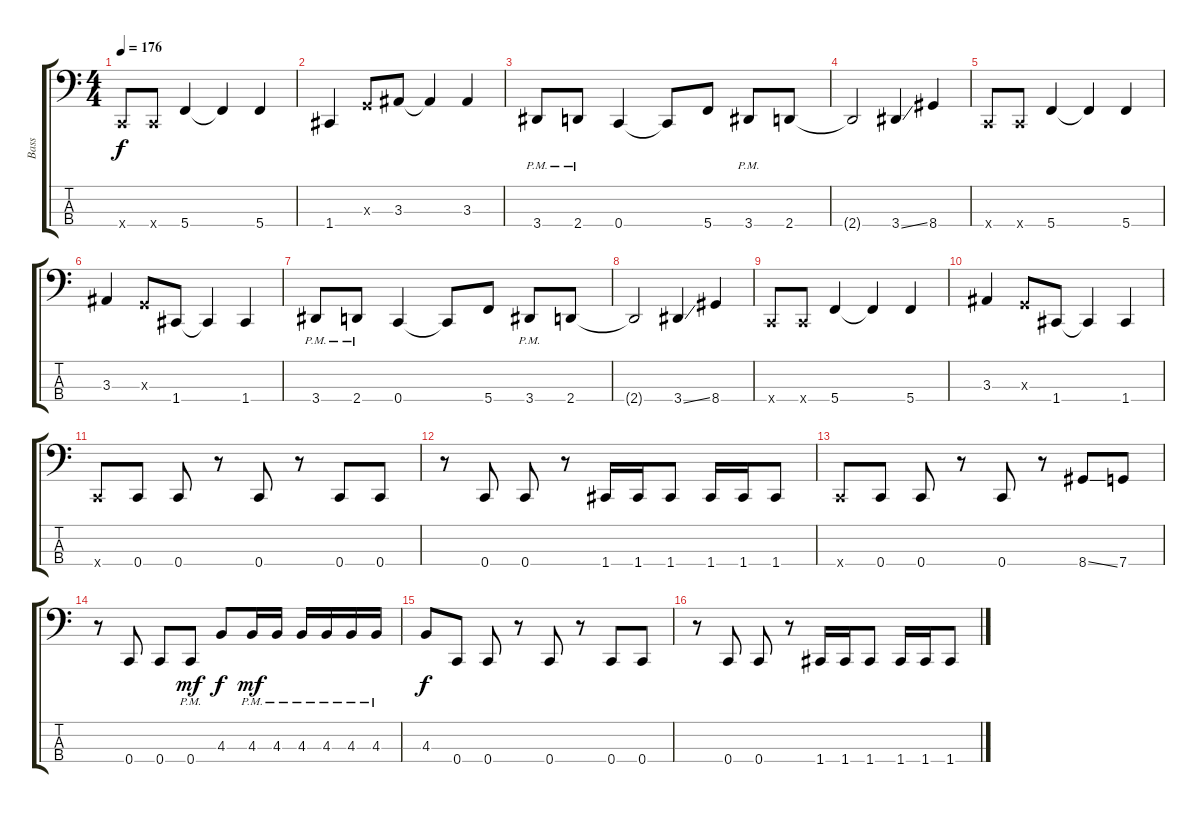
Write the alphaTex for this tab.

\track ("Bass" "Bass") {instrument slapbass1}
\staff {score tabs}
\tuning (F2 C2 G1 C1) {hide}
\ts (4 4)
\tempo 176
\clef f4
\ks c
0.4{x}.8{dy f} 0.4{x}.8 5.4.4 5.4{t}.4 5.4.4 |
1.4.4 0.3{x}.8 3.3.8 3.3{t}.4 3.3.4 |
3.4{pm}.8 2.4{pm}.8 0.4.4 0.4{t}.8 5.4.8 3.4{pm}.8 2.4.8 |
2.4{t}.2 3.4{ss}.4 8.4.4 |
0.4{x}.8 0.4{x}.8 5.4.4 5.4{t}.4 5.4.4 |
3.3.4 0.3{x}.8 1.4.8 1.4{t}.4 1.4.4 |
3.4{pm}.8 2.4{pm}.8 0.4.4 0.4{t}.8 5.4.8 3.4{pm}.8 2.4.8 |
2.4{t}.2 3.4{ss}.4 8.4.4 |
0.4{x}.8 0.4{x}.8 5.4.4 5.4{t}.4 5.4.4 |
3.3.4 0.3{x}.8 1.4.8 1.4{t}.4 1.4.4 |
0.4{x}.8 0.4.8 0.4.8 r.8 0.4.8 r.8 0.4.8 0.4.8 |
r.8 0.4.8 0.4.8 r.8 1.4.16 1.4.16 1.4.8 1.4.16 1.4.16 1.4.8 |
0.4{x}.8 0.4.8 0.4.8 r.8 0.4.8 r.8 8.4{ss}.8 7.4.8 |
r.8 0.4.8 0.4.8 0.4{pm}.8{dy mf} 4.3.8{dy f} 4.3{pm}.16{dy mf} 4.3{pm}.16 4.3{pm}.16 4.3{pm}.16 4.3{pm}.16 4.3{pm}.16 |
4.3.8{dy f} 0.4.8 0.4.8 r.8 0.4.8 r.8 0.4.8 0.4.8 |
r.8 0.4.8 0.4.8 r.8 1.4.16 1.4.16 1.4.8 1.4.16 1.4.16 1.4.8
